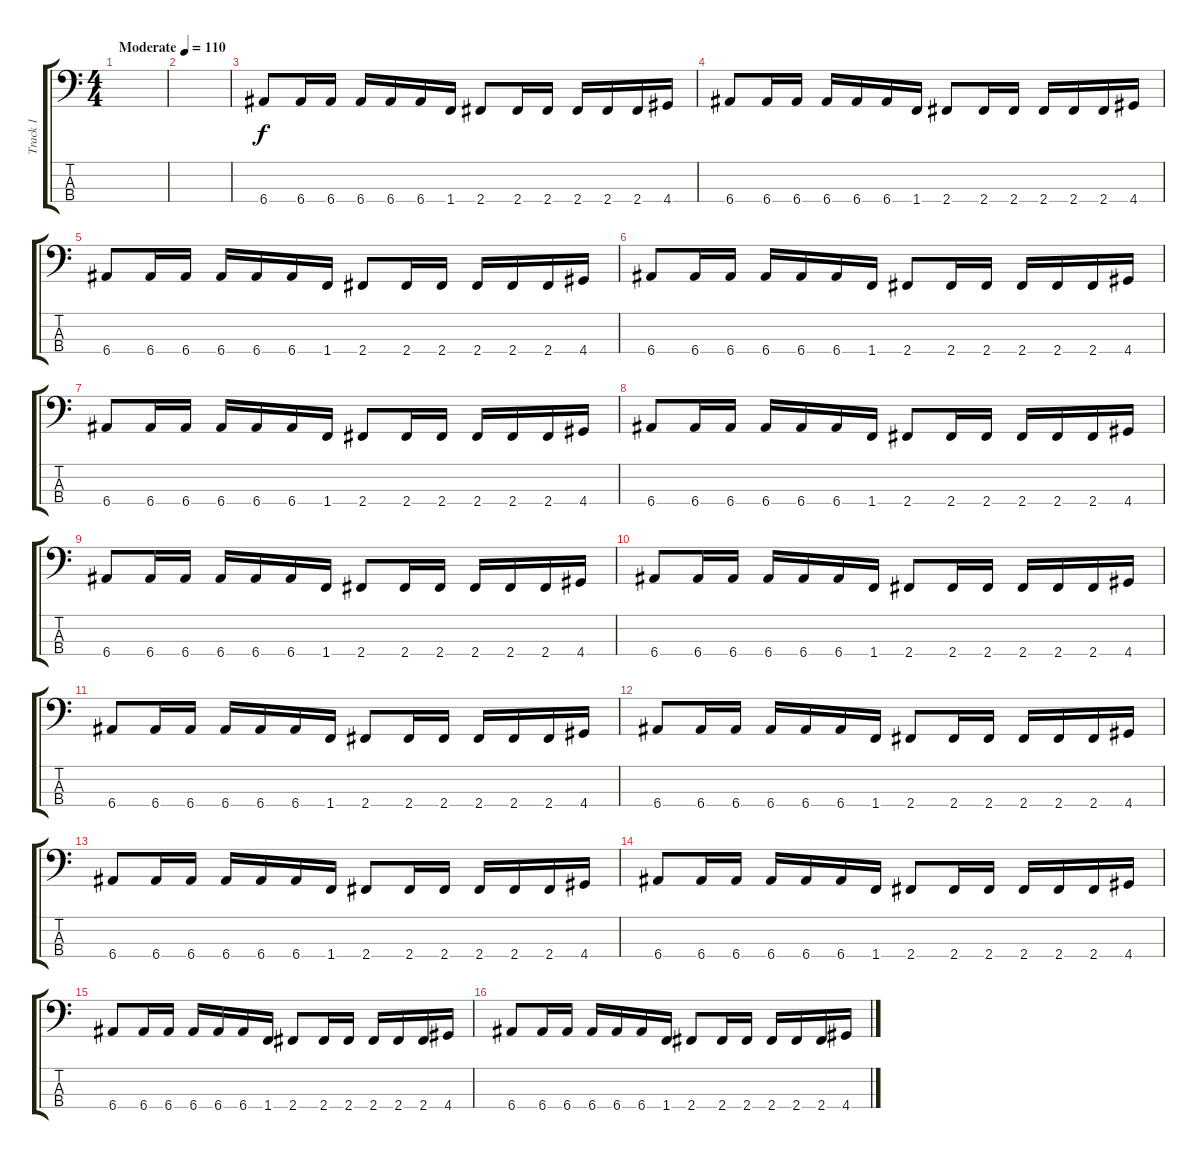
\track ("Track 1" "Track 1") {instrument electricbassfinger}
\staff {score tabs}
\tuning (G2 D2 A1 E1) {hide}
\ts (4 4)
\tempo (110 "Moderate")
\clef f4
\ks c
|
|
6.4.8 6.4.16 6.4.16 6.4.16 6.4.16 6.4.16 1.4.16 2.4.8 2.4.16 2.4.16 2.4.16 2.4.16 2.4.16 4.4.16 |
6.4.8 6.4.16 6.4.16 6.4.16 6.4.16 6.4.16 1.4.16 2.4.8 2.4.16 2.4.16 2.4.16 2.4.16 2.4.16 4.4.16 |
6.4.8 6.4.16 6.4.16 6.4.16 6.4.16 6.4.16 1.4.16 2.4.8 2.4.16 2.4.16 2.4.16 2.4.16 2.4.16 4.4.16 |
6.4.8 6.4.16 6.4.16 6.4.16 6.4.16 6.4.16 1.4.16 2.4.8 2.4.16 2.4.16 2.4.16 2.4.16 2.4.16 4.4.16 |
6.4.8 6.4.16 6.4.16 6.4.16 6.4.16 6.4.16 1.4.16 2.4.8 2.4.16 2.4.16 2.4.16 2.4.16 2.4.16 4.4.16 |
6.4.8 6.4.16 6.4.16 6.4.16 6.4.16 6.4.16 1.4.16 2.4.8 2.4.16 2.4.16 2.4.16 2.4.16 2.4.16 4.4.16 |
6.4.8 6.4.16 6.4.16 6.4.16 6.4.16 6.4.16 1.4.16 2.4.8 2.4.16 2.4.16 2.4.16 2.4.16 2.4.16 4.4.16 |
6.4.8 6.4.16 6.4.16 6.4.16 6.4.16 6.4.16 1.4.16 2.4.8 2.4.16 2.4.16 2.4.16 2.4.16 2.4.16 4.4.16 |
6.4.8 6.4.16 6.4.16 6.4.16 6.4.16 6.4.16 1.4.16 2.4.8 2.4.16 2.4.16 2.4.16 2.4.16 2.4.16 4.4.16 |
6.4.8 6.4.16 6.4.16 6.4.16 6.4.16 6.4.16 1.4.16 2.4.8 2.4.16 2.4.16 2.4.16 2.4.16 2.4.16 4.4.16 |
6.4.8 6.4.16 6.4.16 6.4.16 6.4.16 6.4.16 1.4.16 2.4.8 2.4.16 2.4.16 2.4.16 2.4.16 2.4.16 4.4.16 |
6.4.8 6.4.16 6.4.16 6.4.16 6.4.16 6.4.16 1.4.16 2.4.8 2.4.16 2.4.16 2.4.16 2.4.16 2.4.16 4.4.16 |
6.4.8 6.4.16 6.4.16 6.4.16 6.4.16 6.4.16 1.4.16 2.4.8 2.4.16 2.4.16 2.4.16 2.4.16 2.4.16 4.4.16 |
6.4.8 6.4.16 6.4.16 6.4.16 6.4.16 6.4.16 1.4.16 2.4.8 2.4.16 2.4.16 2.4.16 2.4.16 2.4.16 4.4.16
